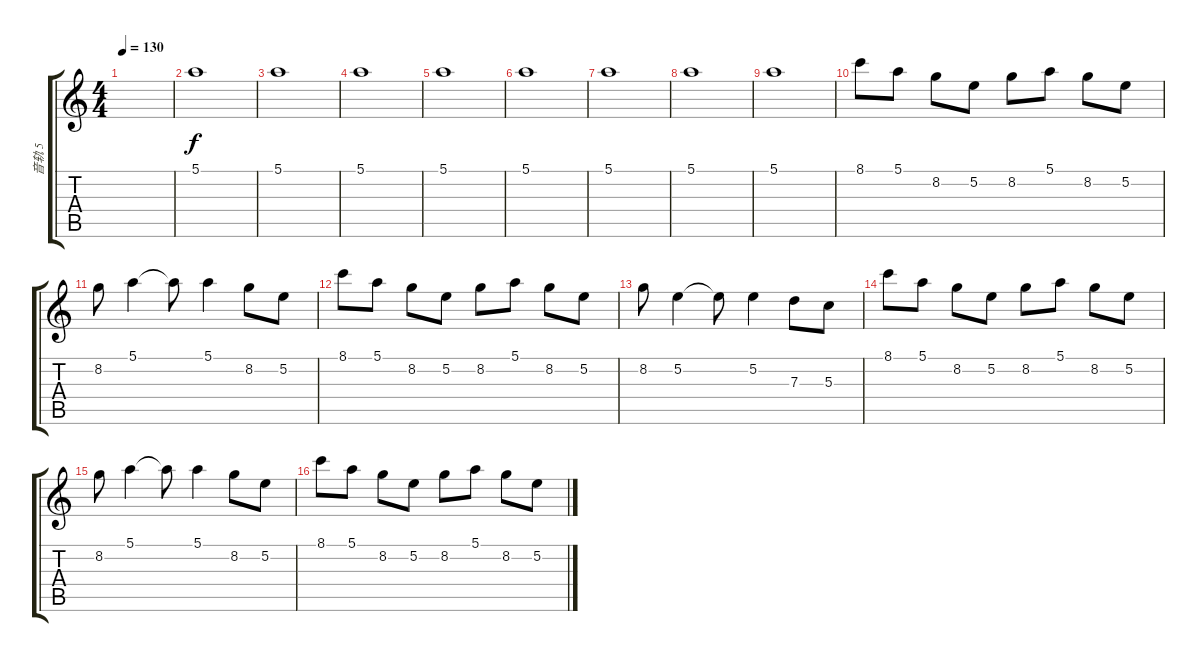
\track ("音轨 5" "音轨 5") {instrument overdrivenguitar}
\staff {score tabs}
\tuning (E4 B3 G3 D3 A2 E2) {hide}
\ts (4 4)
\tempo 130
\clef g2
\ks c
|
5.1.1 |
5.1.1 |
5.1.1 |
5.1.1 |
5.1.1 |
5.1.1 |
5.1.1 |
5.1.1 |
8.1.8 5.1.8 8.2.8 5.2.8 8.2.8 5.1.8 8.2.8 5.2.8 |
8.2.8 5.1.4 5.1{t}.8 5.1.4 8.2.8 5.2.8 |
8.1.8 5.1.8 8.2.8 5.2.8 8.2.8 5.1.8 8.2.8 5.2.8 |
8.2.8 5.2.4 5.2{t}.8 5.2.4 7.3.8 5.3.8 |
8.1.8 5.1.8 8.2.8 5.2.8 8.2.8 5.1.8 8.2.8 5.2.8 |
8.2.8 5.1.4 5.1{t}.8 5.1.4 8.2.8 5.2.8 |
8.1.8 5.1.8 8.2.8 5.2.8 8.2.8 5.1.8 8.2.8 5.2.8
